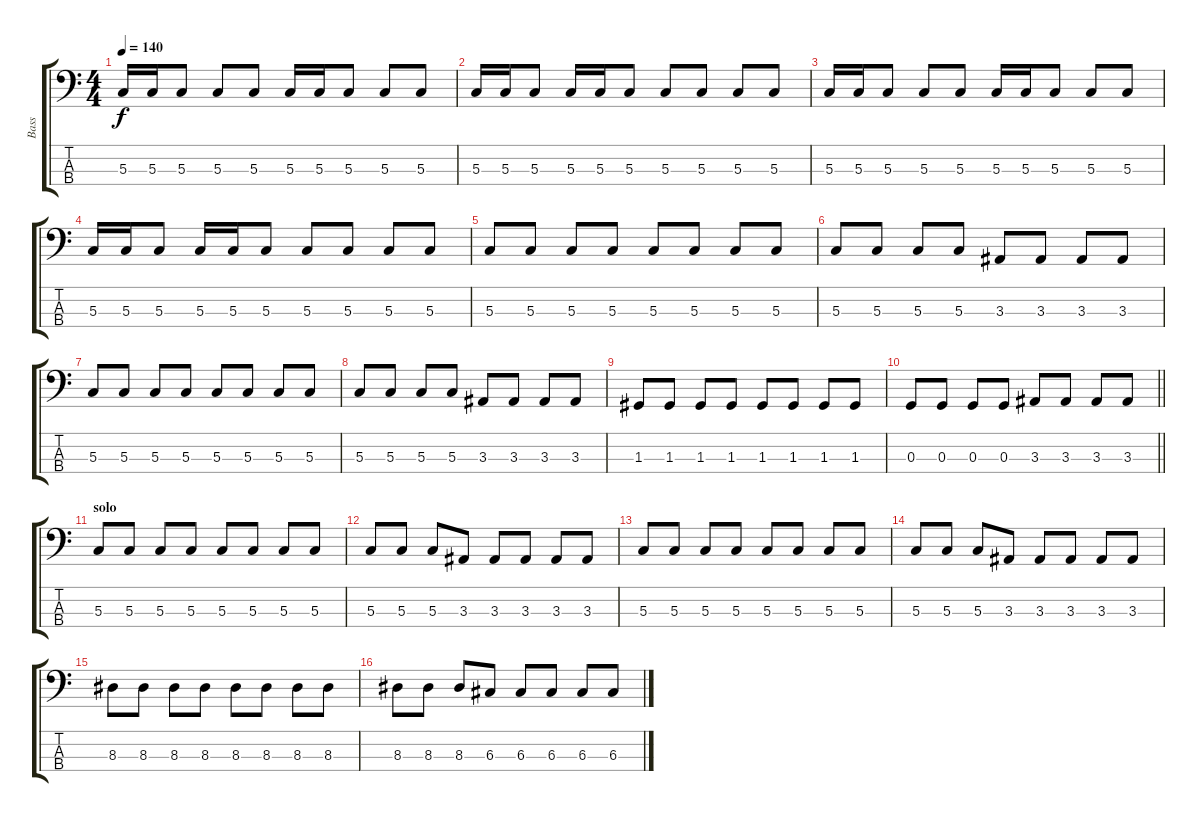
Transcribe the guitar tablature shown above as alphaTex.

\track ("Bass" "Bass") {instrument electricbassfinger}
\staff {score tabs}
\tuning (F2 C2 G1 D1) {hide}
\ts (4 4)
\tempo 140
\clef f4
\ks c
5.3.16{dy f} 5.3.16 5.3.8 5.3.8 5.3.8 5.3.16 5.3.16 5.3.8 5.3.8 5.3.8 |
5.3.16 5.3.16 5.3.8 5.3.16 5.3.16 5.3.8 5.3.8 5.3.8 5.3.8 5.3.8 |
5.3.16 5.3.16 5.3.8 5.3.8 5.3.8 5.3.16 5.3.16 5.3.8 5.3.8 5.3.8 |
5.3.16 5.3.16 5.3.8 5.3.16 5.3.16 5.3.8 5.3.8 5.3.8 5.3.8 5.3.8 |
5.3.8 5.3.8 5.3.8 5.3.8 5.3.8 5.3.8 5.3.8 5.3.8 |
5.3.8 5.3.8 5.3.8 5.3.8 3.3.8 3.3.8 3.3.8 3.3.8 |
5.3.8 5.3.8 5.3.8 5.3.8 5.3.8 5.3.8 5.3.8 5.3.8 |
5.3.8 5.3.8 5.3.8 5.3.8 3.3.8 3.3.8 3.3.8 3.3.8 |
1.3.8 1.3.8 1.3.8 1.3.8 1.3.8 1.3.8 1.3.8 1.3.8 |
\barLineRight lightlight
0.3.8 0.3.8 0.3.8 0.3.8 3.3.8 3.3.8 3.3.8 3.3.8 |
\section ("" "solo")
5.3.8 5.3.8 5.3.8 5.3.8 5.3.8 5.3.8 5.3.8 5.3.8 |
5.3.8 5.3.8 5.3.8 3.3.8 3.3.8 3.3.8 3.3.8 3.3.8 |
5.3.8 5.3.8 5.3.8 5.3.8 5.3.8 5.3.8 5.3.8 5.3.8 |
5.3.8 5.3.8 5.3.8 3.3.8 3.3.8 3.3.8 3.3.8 3.3.8 |
8.3.8 8.3.8 8.3.8 8.3.8 8.3.8 8.3.8 8.3.8 8.3.8 |
8.3.8 8.3.8 8.3.8 6.3.8 6.3.8 6.3.8 6.3.8 6.3.8
